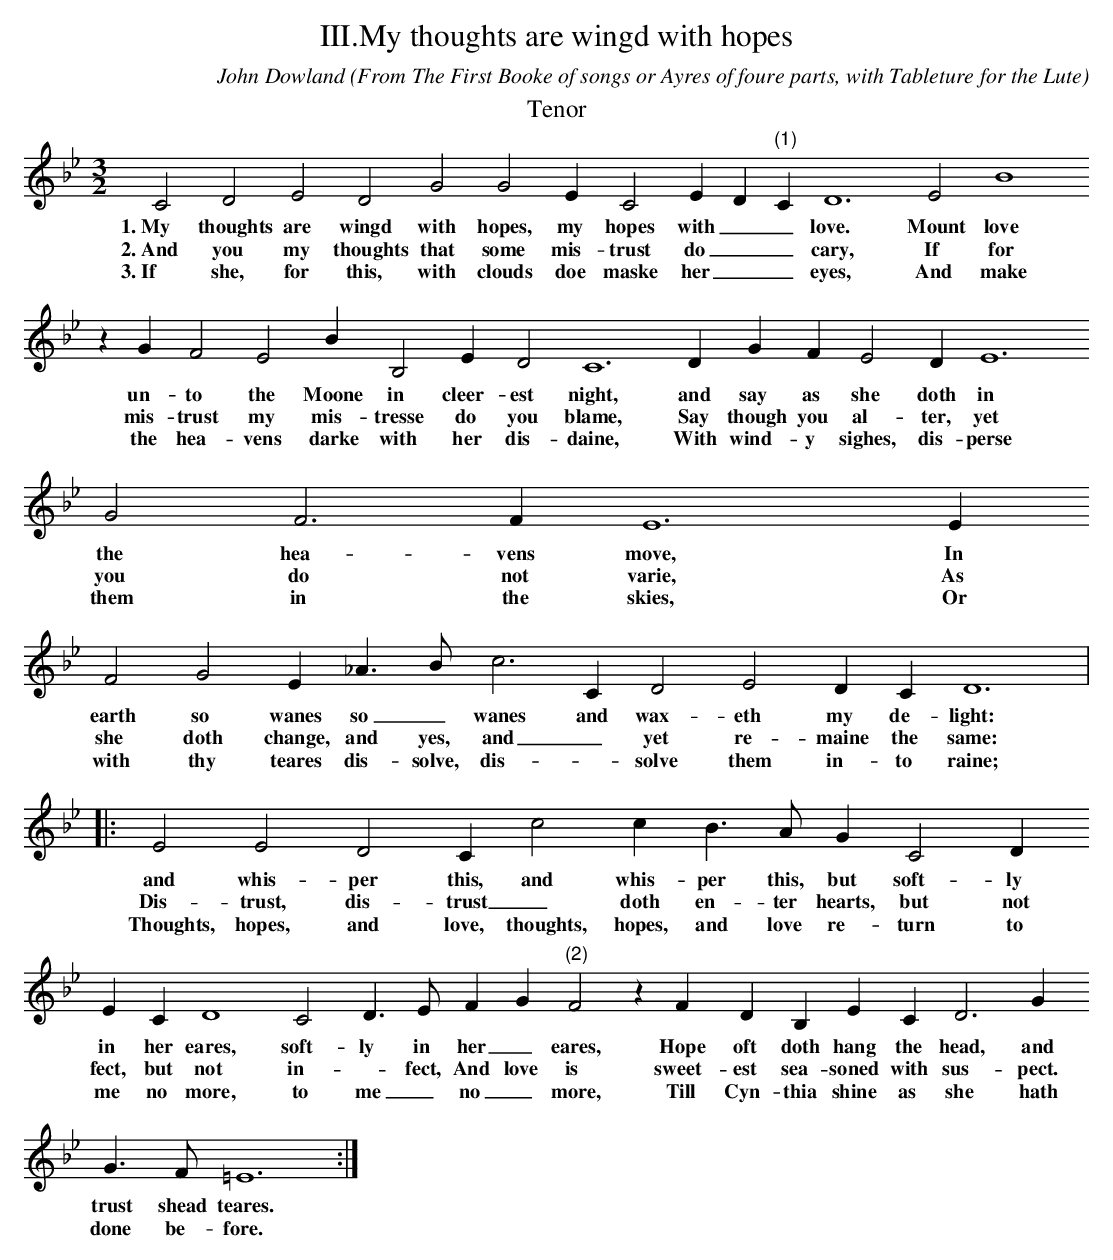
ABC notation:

X:1
T:III.My thoughts are wingd with hopes
C: John Dowland
O: From The First Booke of songs or Ayres of foure parts, with Tableture for the Lute
M:3/2
L:1/4
K:Cdor -8va
T:Tenor
C2 D2 E2 D2 G2 G2 E C2 E D "(1)"C D6 E2 B4
w:1.~My thoughts are wingd with hopes, my hopes with _ _ love.  Mount love
w:2.~And you my thoughts that some mis- trust do _ _ cary, If for
w:3.~If she, for this,  with clouds doe maske her _ _ eyes, And make
z G F2 E2 B B,2 E D2 C6 D G F E2 D E6 G2 F3 F E6 E
w:un- to the Moone in cleer- est night, and say as she doth in the hea- vens move, In
w: mis- trust my mis- tresse do you blame, Say though you al- ter, yet you do not varie, As
w: the hea- vens darke with her dis- daine, With wind- y sighes, dis- perse them in the skies, Or
F2 G2 E _A > B c3 C D2 E2 D C D6 |: E2 E2 D2 C c2 c B > A G C2 D
w: earth so wanes so _ wanes and wax- eth my de- light: and whis- per this, and whis- per this,  but soft- ly
w:she doth change, and yes, and _ yet re- maine the same: Dis- trust, dis- trust  _ doth en- ter hearts, but not _ in- *
w: with thy teares dis- solve, dis- * solve them in- to raine; Thoughts, hopes, and love, thoughts, hopes, and love  re- turn to
  E    C  D4     C2    D > E F   G "(2)"F2 z F D B, E C D3 G G > F =E6 :|
w:in  her eares, soft- ly in her _ eares,  Hope oft doth hang the head, and trust shead teares.
w:fect,  but not in- * fect, And love is sweet- est sea- soned with sus- pect.
w:me no more, to me _ no _ more,  Till Cyn- thia shine as she hath done be- fore.
